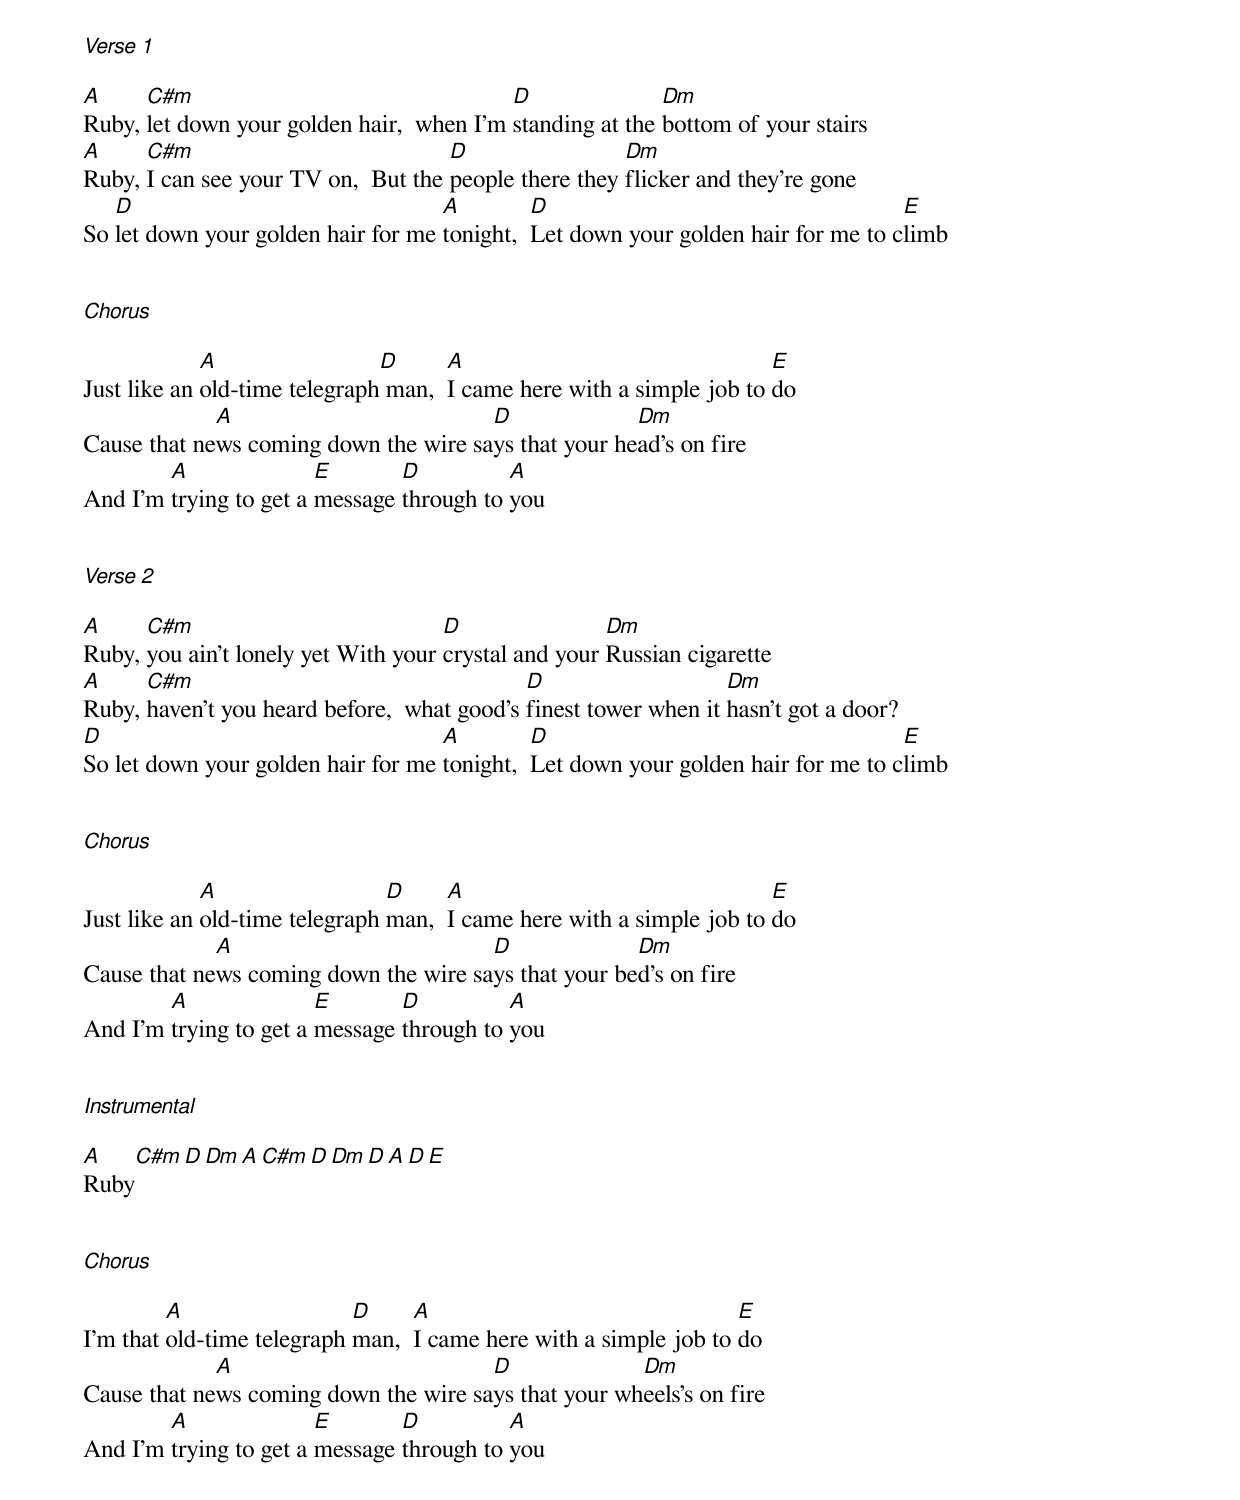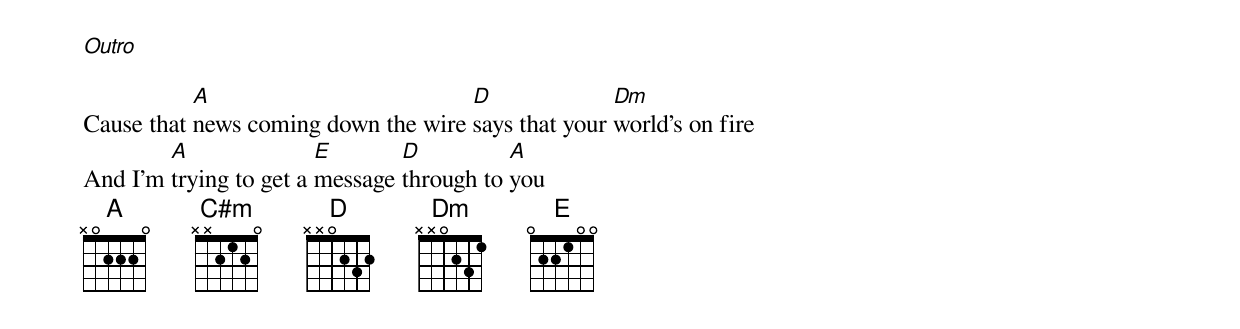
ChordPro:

[Verse 1]

[A]Ruby, [C#m]let down your golden hair,  when I’m [D]standing at the [Dm]bottom of your stairs
[A]Ruby, [C#m]I can see your TV on,  But the [D]people there they [Dm]flicker and they’re gone
So [D]let down your golden hair for me [A]tonight,  [D]Let down your golden hair for me to c[E]limb


[Chorus]

Just like an [A]old-time telegraph[D] man,  [A]I came here with a simple job to [E]do
Cause that ne[A]ws coming down the wire sa[D]ys that your he[Dm]ad’s on fire
And I'm [A]trying to get a [E]message [D]through to [A]you


[Verse 2]

[A]Ruby, [C#m]you ain't lonely yet With your [D]crystal and your [Dm]Russian cigarette
[A]Ruby, [C#m]haven't you heard before,  what good’s [D]finest tower when it [Dm]hasn't got a door?
[D]So let down your golden hair for me [A]tonight,  [D]Let down your golden hair for me to c[E]limb


[Chorus]

Just like an [A]old-time telegraph [D]man,  [A]I came here with a simple job to [E]do
Cause that ne[A]ws coming down the wire sa[D]ys that your be[Dm]d’s on fire
And I'm [A]trying to get a [E]message [D]through to [A]you


[Instrumental]

[A]Ruby[C#m][D][Dm][A][C#m][D][Dm][D][A][D][E]


[Chorus]

I’m that [A]old-time telegraph [D]man,  [A]I came here with a simple job to [E]do
Cause that ne[A]ws coming down the wire sa[D]ys that your wh[Dm]eels’s on fire
And I'm [A]trying to get a [E]message [D]through to [A]you


[Outro]

Cause that [A]news coming down the wire [D]says that your [Dm]world’s on fire
And I'm [A]trying to get a [E]message [D]through to [A]you
